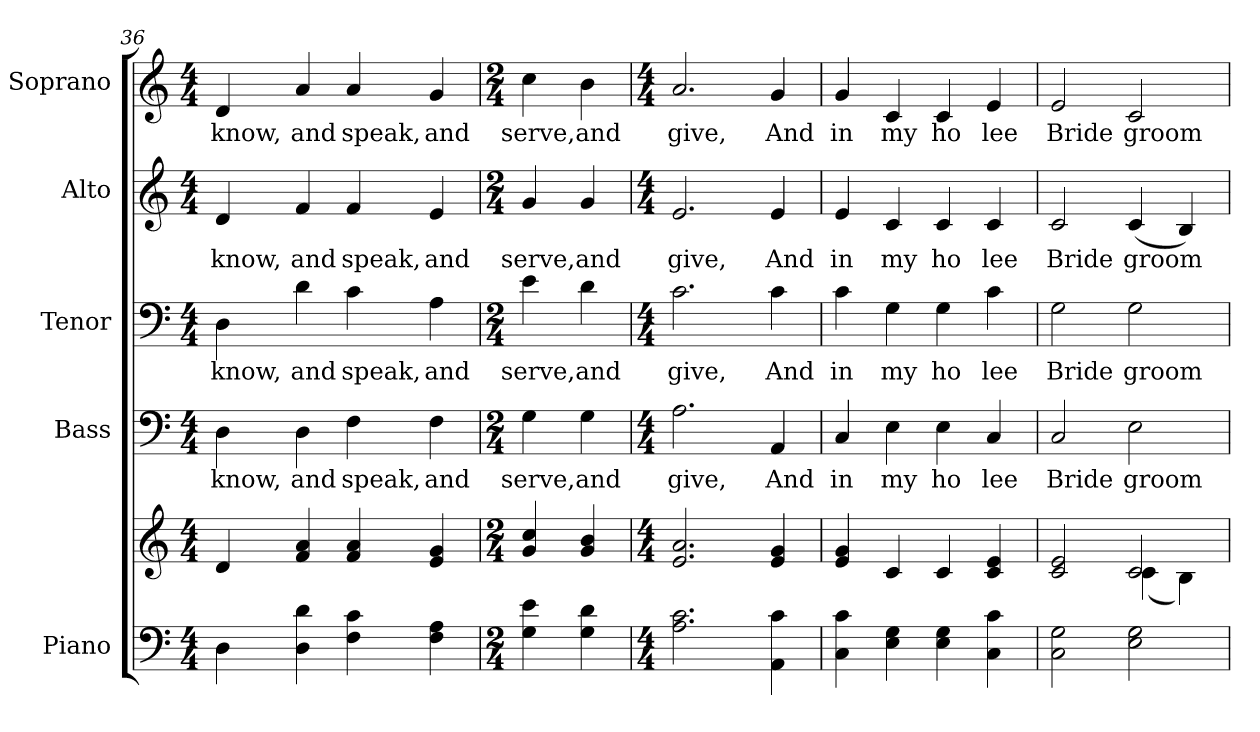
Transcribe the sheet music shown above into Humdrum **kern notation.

**kern	**kern	**kern	**text	**kern	**text	**kern	**text	**kern	**text
*part5	*part5	*part4	*part4	*part3	*part3	*part2	*part2	*part1	*part1
*staff6	*staff5	*staff4	*staff4	*staff3	*staff3	*staff2	*staff2	*staff1	*staff1
*I"Piano	*	*I"Bass	*	*I"Tenor	*	*I"Alto	*	*I"Soprano	*
*I'Pno.	*	*I'B.	*	*I'T.	*	*I'A.	*	*I'S.	*
*clefF4	*clefG2	*clefF4	*	*clefF4	*	*clefG2	*	*clefG2	*
*k[]	*k[]	*k[]	*	*k[]	*	*k[]	*	*k[]	*
*C:	*C:	*C:	*	*C:	*	*C:	*	*C:	*
*M4/4	*M4/4	*M4/4	*	*M4/4	*	*M4/4	*	*M4/4	*
=36	=36	=36	=36	=36	=36	=36	=36	=36	=36
!	!	!	!LO:LY:b:color=#000000	!	!	!	!	!	!
!	!	!	!	!	!LO:LY:b:color=#000000	!	!	!	!
!	!	!	!	!	!	!	!LO:LY:b:color=#000000	!	!
!	!	!	!	!	!	!	!	!	!LO:LY:b:color=#000000
4Di\	4di/	4Di\	know,	4Di\	know,	4di/	know,	4di/	know,
!	!	!	!LO:LY:b:color=#000000	!	!	!	!	!	!
!	!	!	!	!	!LO:LY:b:color=#000000	!	!	!	!
!	!	!	!	!	!	!	!LO:LY:b:color=#000000	!	!
!	!	!	!	!	!	!	!	!	!LO:LY:b:color=#000000
4Di\ 4di	4fi/ 4ai	4Di\	and	4di\	and	4fi/	and	4ai/	and
!	!	!	!LO:LY:b:color=#000000	!	!	!	!	!	!
!	!	!	!	!	!LO:LY:b:color=#000000	!	!	!	!
!	!	!	!	!	!	!	!LO:LY:b:color=#000000	!	!
!	!	!	!	!	!	!	!	!	!LO:LY:b:color=#000000
4Fi\ 4ci	4fi/ 4ai	4Fi\	speak,	4ci\	speak,	4fi/	speak,	4ai/	speak,
!	!	!	!LO:LY:b:color=#000000	!	!	!	!	!	!
!	!	!	!	!	!LO:LY:b:color=#000000	!	!	!	!
!	!	!	!	!	!	!	!LO:LY:b:color=#000000	!	!
!	!	!	!	!	!	!	!	!	!LO:LY:b:color=#000000
4Fi\ 4Ai	4ei/ 4gi	4Fi\	and	4Ai\	and	4ei/	and	4gi/	and
=37	=37	=37	=37	=37	=37	=37	=37	=37	=37
*M2/4	*M2/4	*M2/4	*	*M2/4	*	*M2/4	*	*M2/4	*
!	!	!	!LO:LY:b:color=#000000	!	!	!	!	!	!
!	!	!	!	!	!LO:LY:b:color=#000000	!	!	!	!
!	!	!	!	!	!	!	!LO:LY:b:color=#000000	!	!
!	!	!	!	!	!	!	!	!	!LO:LY:b:color=#000000
4Gi\ 4ei	4gi/ 4cci	4Gi\	serve,	4ei\	serve,	4gi/	serve,	4cci\	serve,
!	!	!	!LO:LY:b:color=#000000	!	!	!	!	!	!
!	!	!	!	!	!LO:LY:b:color=#000000	!	!	!	!
!	!	!	!	!	!	!	!LO:LY:b:color=#000000	!	!
!	!	!	!	!	!	!	!	!	!LO:LY:b:color=#000000
4Gi\ 4di	4gi/ 4bi	4Gi\	and	4di\	and	4gi/	and	4bi\	and
!!LO:PB:g=z
=38	=38	=38	=38	=38	=38	=38	=38	=38	=38
*M4/4	*M4/4	*M4/4	*	*M4/4	*	*M4/4	*	*M4/4	*
!	!	!	!LO:LY:b:color=#000000	!	!	!	!	!	!
!	!	!	!	!	!LO:LY:b:color=#000000	!	!	!	!
!	!	!	!	!	!	!	!LO:LY:b:color=#000000	!	!
!	!	!	!	!	!	!	!	!	!LO:LY:b:color=#000000
2.Ai\ 2.ci	2.ei/ 2.ai	2.Ai\	give,	2.ci\	give,	2.ei/	give,	2.ai/	give,
!	!	!	!LO:LY:b:color=#000000	!	!	!	!	!	!
!	!	!	!	!	!LO:LY:b:color=#000000	!	!	!	!
!	!	!	!	!	!	!	!LO:LY:b:color=#000000	!	!
!	!	!	!	!	!	!	!	!	!LO:LY:b:color=#000000
4AAi\ 4ci	4ei/ 4gi	4AAi/	And	4ci\	And	4ei/	And	4gi/	And
=39	=39	=39	=39	=39	=39	=39	=39	=39	=39
*	*^	*	*	*	*	*	*	*	*
!	!	!	!	!LO:LY:b:color=#000000	!	!	!	!	!	!
!	!	!	!	!	!	!LO:LY:b:color=#000000	!	!	!	!
!	!	!	!	!	!	!	!	!LO:LY:b:color=#000000	!	!
!	!	!	!	!	!	!	!	!	!	!LO:LY:b:color=#000000
4Ci\ 4ci	4ei/ 4gi	2ryy	4Ci/	in	4ci\	in	4ei/	in	4gi/	in
!	!	!	!	!LO:LY:b:color=#000000	!	!	!	!	!	!
!	!	!	!	!	!	!LO:LY:b:color=#000000	!	!	!	!
!	!	!	!	!	!	!	!	!LO:LY:b:color=#000000	!	!
!	!	!	!	!	!	!	!	!	!	!LO:LY:b:color=#000000
4Ei\ 4Gi	4ci/	.	4Ei\	my	4Gi\	my	4ci/	my	4ci/	my
!	!	!	!	!LO:LY:b:color=#000000	!	!	!	!	!	!
!	!	!	!	!	!	!LO:LY:b:color=#000000	!	!	!	!
!	!	!	!	!	!	!	!	!LO:LY:b:color=#000000	!	!
!	!	!	!	!	!	!	!	!	!	!LO:LY:b:color=#000000
4Ei\ 4Gi	4ci/	2ryy	4Ei\	ho	4Gi\	ho	4ci/	ho	4ci/	ho
!	!	!	!	!LO:LY:b:color=#000000	!	!	!	!	!	!
!	!	!	!	!	!	!LO:LY:b:color=#000000	!	!	!	!
!	!	!	!	!	!	!	!	!LO:LY:b:color=#000000	!	!
!	!	!	!	!	!	!	!	!	!	!LO:LY:b:color=#000000
4Ci\ 4ci	4ci/ 4ei	.	4Ci/	lee	4ci\	lee	4ci/	lee	4ei/	lee
=40	=40	=40	=40	=40	=40	=40	=40	=40	=40	=40
!	!	!	!	!LO:LY:b:color=#000000	!	!	!	!	!	!
!	!	!	!	!	!	!LO:LY:b:color=#000000	!	!	!	!
!	!	!	!	!	!	!	!	!LO:LY:b:color=#000000	!	!
!	!	!	!	!	!	!	!	!	!	!LO:LY:b:color=#000000
2Ci\ 2Gi	2ci/ 2ei	2ryy	2Ci/	Bride	2Gi\	Bride	2ci/	Bride	2ei/	Bride
!	!	!	!	!LO:LY:b:color=#000000	!	!	!	!	!	!
!	!	!	!	!	!	!LO:LY:b:color=#000000	!	!	!	!
!	!	!	!	!	!	!	!	!LO:LY:b:color=#000000	!	!
!	!	!	!	!	!	!	!	!	!	!LO:LY:b:color=#000000
2Ei\ 2Gi	2ci/	(4ci\	2Ei\	groom	2Gi\	groom	(4ci/	groom	2ci/	groom
.	.	4Bi\)	.	.	.	.	4Bi/)	.	.	.
*	*v	*v	*	*	*	*	*	*	*	*
=	=	=	=	=	=	=	=	=	=
*-	*-	*-	*-	*-	*-	*-	*-	*-	*-
